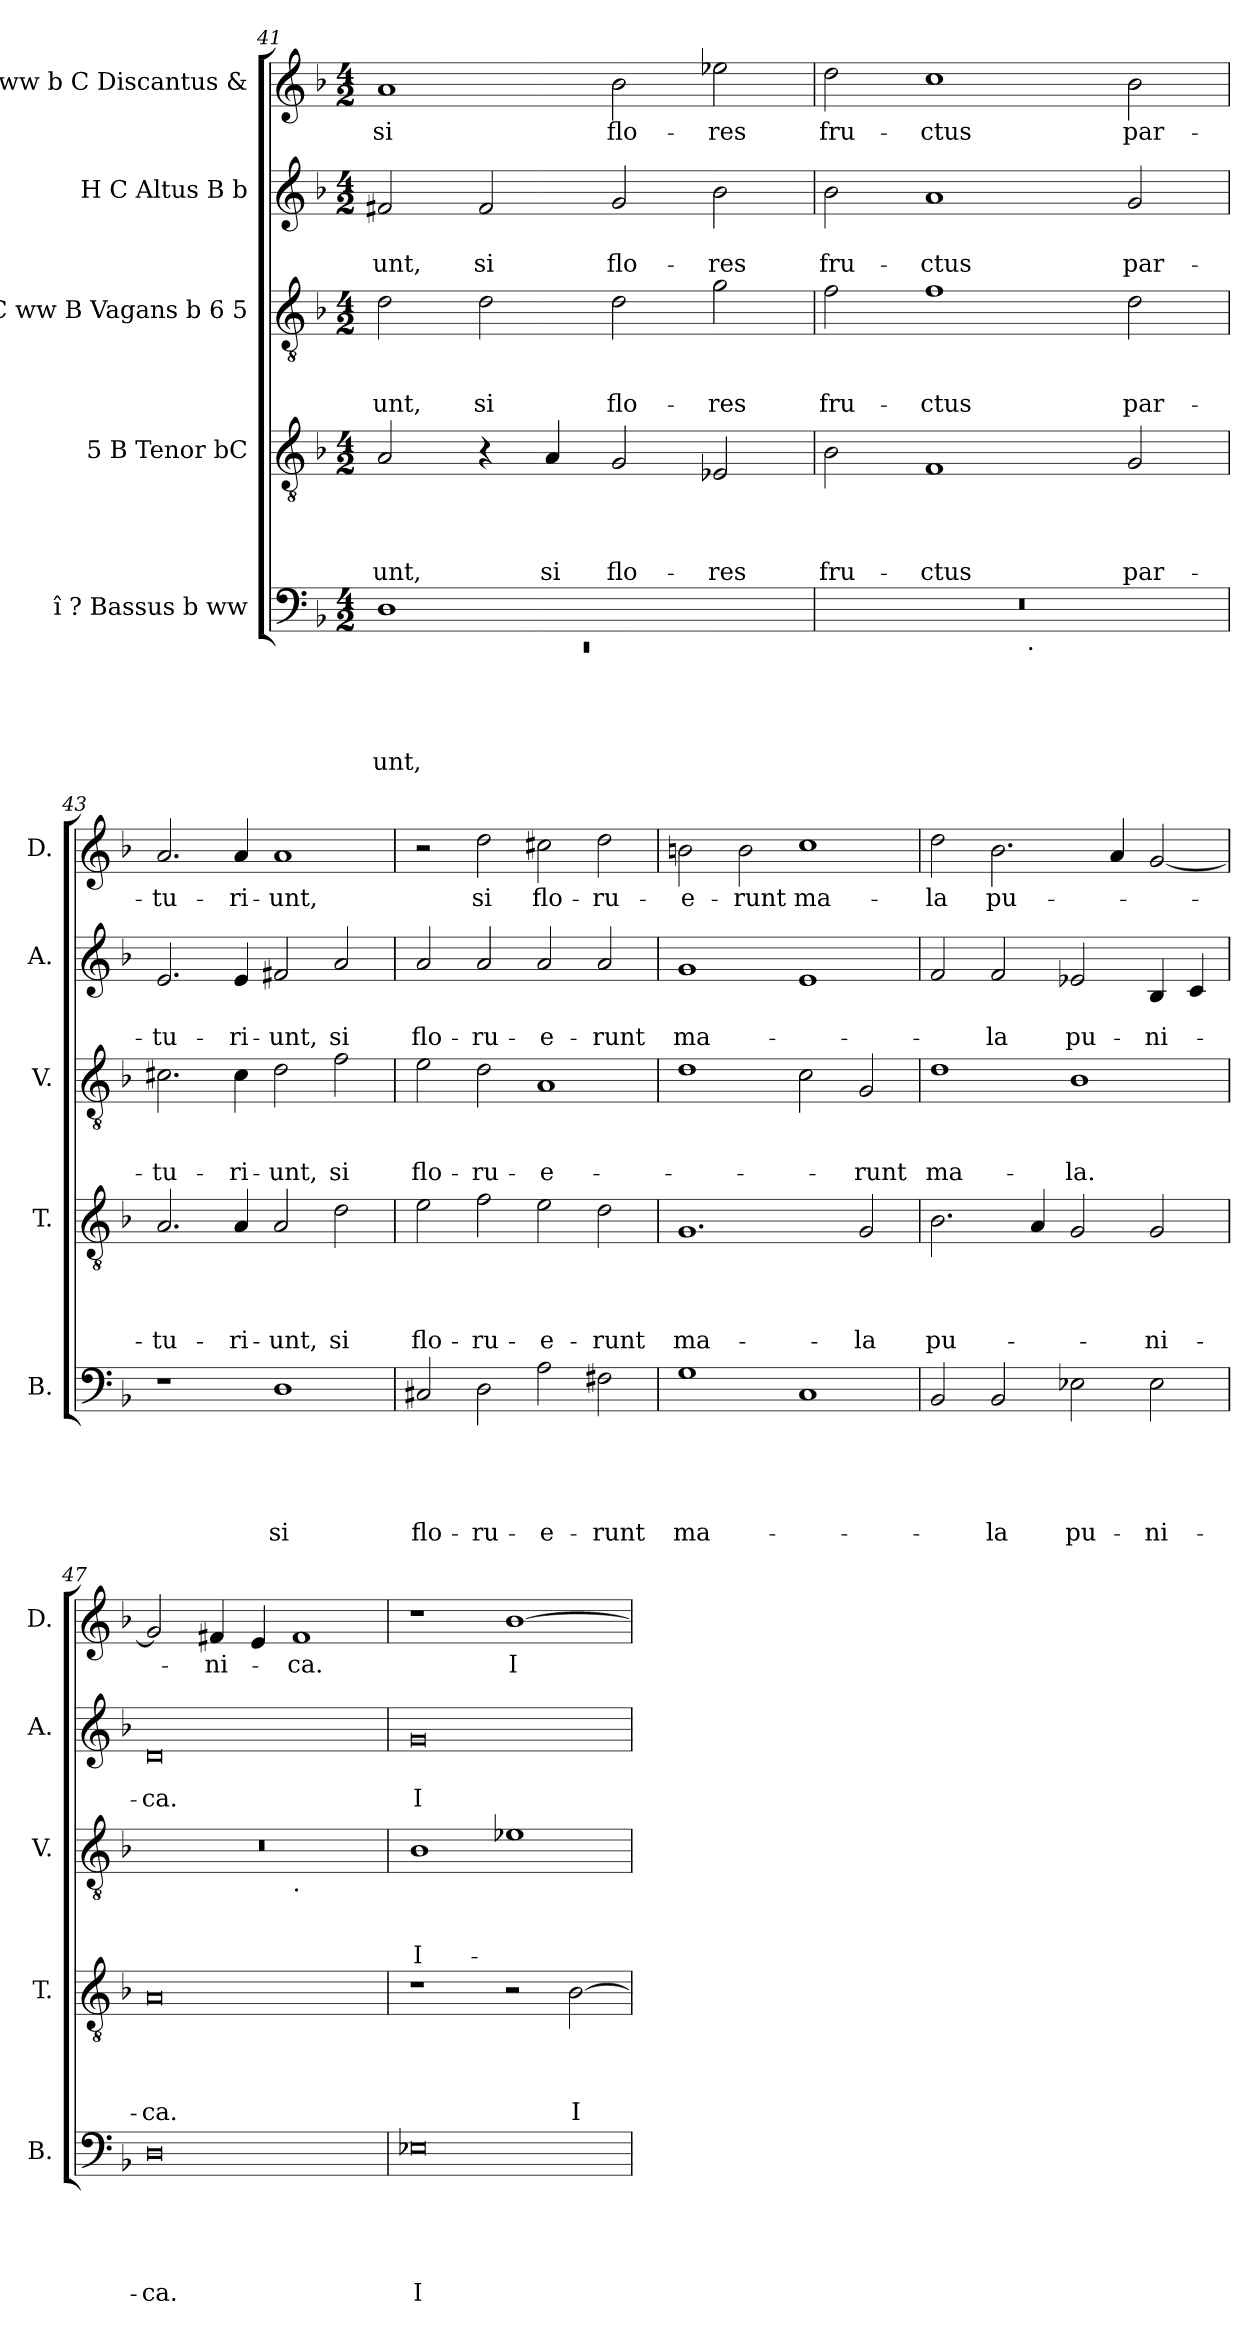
**kern	**text	**text	**text	**text	**text	**kern	**text	**text	**text	**text	**kern	**text	**text	**text	**kern	**text	**text	**kern	**text
*part5	*part5	*part5	*part5	*part5	*part5	*part4	*part4	*part4	*part4	*part4	*part3	*part3	*part3	*part3	*part2	*part2	*part2	*part1	*part1
*staff5	*staff5	*staff5	*staff5	*staff5	*staff5	*staff4	*staff4	*staff4	*staff4	*staff4	*staff3	*staff3	*staff3	*staff3	*staff2	*staff2	*staff2	*staff1	*staff1
*I"î ? Bassus b ww	*	*	*	*	*	*I"5 B Tenor bC	*	*	*	*	*I"C ww B Vagans b 6 5	*	*	*	*I"H C Altus B b	*	*	*I"î ww b C Discantus &	*
*I'B.	*	*	*	*	*	*I'T.	*	*	*	*	*I'V.	*	*	*	*I'A.	*	*	*I'D.	*
*clefF4	*	*	*	*	*	*clefGv2	*	*	*	*	*clefGv2	*	*	*	*clefG2	*	*	*clefG2	*
*k[b-]	*	*	*	*	*	*k[b-]	*	*	*	*	*k[b-]	*	*	*	*k[b-]	*	*	*k[b-]	*
*F:	*	*	*	*	*	*F:	*	*	*	*	*F:	*	*	*	*F:	*	*	*F:	*
*M4/2	*	*	*	*	*	*M4/2	*	*	*	*	*M4/2	*	*	*	*M4/2	*	*	*M4/2	*
=41	=41	=41	=41	=41	=41	=41	=41	=41	=41	=41	=41	=41	=41	=41	=41	=41	=41	=41	=41
*^	*	*	*	*	*	*	*	*	*	*	*	*	*	*	*	*	*	*	*
!	!LO:N:vis=1	!	!	!	!	!LO:LY:b	!	!	!	!	!LO:LY:b	!	!	!	!LO:LY:b	!	!	!LO:LY:b	!	!LO:LY:b
1D	0rEE	.	.	.	.	-unt,	2A/	.	.	.	-unt,	2d\	.	.	-unt,	2f#X/	.	-unt,	1a	si
!	!	!	!	!	!	!	!	!	!	!	!	!	!	!	!LO:LY:b	!	!	!LO:LY:b	!	!
.	.	.	.	.	.	.	4r	.	.	.	.	2d\	.	.	si	2f#/	.	si	.	.
!	!	!	!	!	!	!	!	!	!	!	!LO:LY:b	!	!	!	!	!	!	!	!	!
.	.	.	.	.	.	.	4A/	.	.	.	si	.	.	.	.	.	.	.	.	.
!	!	!	!	!	!	!	!	!	!	!	!LO:LY:b	!	!	!	!LO:LY:b	!	!	!LO:LY:b	!	!LO:LY:b
1ryy	.	.	.	.	.	.	2G/	.	.	.	flo-	2d\	.	.	flo-	2g/	.	flo-	2b-\	flo-
!	!	!	!	!	!	!	!	!	!	!	!LO:LY:b	!	!	!	!LO:LY:b	!	!	!LO:LY:b	!	!LO:LY:b
.	.	.	.	.	.	.	2E-X/	.	.	.	-res	2g\	.	.	-res	2b-\	.	-res	2ee-X\	-res
!!LO:LB:g=z
=42	=42	=42	=42	=42	=42	=42	=42	=42	=42	=42	=42	=42	=42	=42	=42	=42	=42	=42	=42	=42
!	!	!	!	!	!	!	!	!	!	!	!LO:LY:b	!	!	!	!LO:LY:b	!	!	!LO:LY:b	!	!LO:LY:b
0r	1ryy	.	.	.	.	.	2B-\	.	.	.	fru-	2f\	.	.	fru-	2b-\	.	fru-	2dd\	fru-
!	!	!	!	!	!	!	!	!	!	!	!LO:LY:b	!	!	!	!LO:LY:b	!	!	!LO:LY:b	!	!LO:LY:b
.	.	.	.	.	.	.	1F	.	.	.	-ctus	1f	.	.	-ctus	1a	.	-ctus	1cc	-ctus
!	!LO:TX:b:t=.	!	!	!	!	!	!	!	!	!	!	!	!	!	!	!	!	!	!	!
.	1ryy	.	.	.	.	.	.	.	.	.	.	.	.	.	.	.	.	.	.	.
!	!	!	!	!	!	!	!	!	!	!	!LO:LY:b	!	!	!	!LO:LY:b	!	!	!LO:LY:b	!	!LO:LY:b
.	.	.	.	.	.	.	2G/	.	.	.	par-	2d\	.	.	par-	2g/	.	par-	2b-\	par-
=43	=43	=43	=43	=43	=43	=43	=43	=43	=43	=43	=43	=43	=43	=43	=43	=43	=43	=43	=43	=43
!	!	!	!	!	!	!	!	!	!	!	!LO:LY:b	!	!	!	!LO:LY:b	!	!	!LO:LY:b	!	!LO:LY:b
*v	*v	*	*	*	*	*	*	*	*	*	*	*	*	*	*	*	*	*	*	*
1r	.	.	.	.	.	2.A/	.	.	.	-tu-	2.c#X\	.	.	-tu-	2.e/	.	-tu-	2.a/	-tu-
!	!	!	!	!	!	!	!	!	!	!LO:LY:b	!	!	!	!LO:LY:b	!	!	!LO:LY:b	!	!LO:LY:b
.	.	.	.	.	.	4A/	.	.	.	-ri-	4c#\	.	.	-ri-	4e/	.	-ri-	4a/	-ri-
!	!	!	!	!	!LO:LY:b	!	!	!	!	!LO:LY:b	!	!	!	!LO:LY:b	!	!	!LO:LY:b	!	!LO:LY:b
1D	.	.	.	.	si	2A/	.	.	.	-unt,	2d\	.	.	-unt,	2f#X/	.	-unt,	1a	-unt,
!	!	!	!	!	!	!	!	!	!	!LO:LY:b	!	!	!	!LO:LY:b	!	!	!LO:LY:b	!	!
.	.	.	.	.	.	2d\	.	.	.	si	2f\	.	.	si	2a/	.	si	.	.
=44	=44	=44	=44	=44	=44	=44	=44	=44	=44	=44	=44	=44	=44	=44	=44	=44	=44	=44	=44
!	!	!	!	!	!LO:LY:b	!	!	!	!	!LO:LY:b	!	!	!	!LO:LY:b	!	!	!LO:LY:b	!	!
2C#X/	.	.	.	.	flo-	2e\	.	.	.	flo-	2e\	.	.	flo-	2a/	.	flo-	2r	.
!	!	!	!	!	!LO:LY:b	!	!	!	!	!LO:LY:b	!	!	!	!LO:LY:b	!	!	!LO:LY:b	!	!LO:LY:b
2D\	.	.	.	.	-ru-	2f\	.	.	.	-ru-	2d\	.	.	-ru-	2a/	.	-ru-	2dd\	si
!	!	!	!	!	!LO:LY:b	!	!	!	!	!LO:LY:b	!	!	!	!LO:LY:b:rj	!	!	!LO:LY:b	!	!LO:LY:b
2A\	.	.	.	.	-e-	2e\	.	.	.	-e-	1A	.	.	-e-	2a/	.	-e-	2cc#X\	flo-
!	!	!	!	!	!LO:LY:b	!	!	!	!	!LO:LY:b	!	!	!	!	!	!	!LO:LY:b	!	!LO:LY:b
2F#X\	.	.	.	.	-runt	2d\	.	.	.	-runt	.	.	.	.	2a/	.	-runt	2dd\	-ru-
=45	=45	=45	=45	=45	=45	=45	=45	=45	=45	=45	=45	=45	=45	=45	=45	=45	=45	=45	=45
!	!	!	!	!	!LO:LY:b	!	!	!	!	!LO:LY:b	!	!	!	!	!	!	!LO:LY:b	!	!LO:LY:b
1G	.	.	.	.	ma-	1.G	.	.	.	ma-	1d	.	.	.	1g	.	ma-	2bn\	-e-
!	!	!	!	!	!	!	!	!	!	!	!	!	!	!	!	!	!	!	!LO:LY:b
.	.	.	.	.	.	.	.	.	.	.	.	.	.	.	.	.	.	2b\	-runt
!	!	!	!	!	!	!	!	!	!	!	!	!	!	!	!	!	!	!	!LO:LY:b
1C	.	.	.	.	.	.	.	.	.	.	2c\	.	.	.	1e	.	.	1cc	ma-
!	!	!	!	!	!	!	!	!	!	!LO:LY:b	!	!	!	!LO:LY:b	!	!	!	!	!
.	.	.	.	.	.	2G/	.	.	.	-la	2G/	.	.	-runt	.	.	.	.	.
=46	=46	=46	=46	=46	=46	=46	=46	=46	=46	=46	=46	=46	=46	=46	=46	=46	=46	=46	=46
!	!	!	!	!	!	!	!	!	!	!LO:LY:b	!	!	!	!LO:LY:b	!	!	!	!	!LO:LY:b
2BB-/	.	.	.	.	.	2.B-\	.	.	.	pu-	1d	.	.	ma-	2f/	.	.	2dd\	-la
!	!	!	!	!	!LO:LY:b	!	!	!	!	!	!	!	!	!	!	!	!LO:LY:b	!	!LO:LY:b
2BB-/	.	.	.	.	-la	.	.	.	.	.	.	.	.	.	2f/	.	-la	2.b-\	pu-
.	.	.	.	.	.	4A/	.	.	.	.	.	.	.	.	.	.	.	.	.
!	!	!	!	!	!LO:LY:b	!	!	!	!	!	!	!	!	!LO:LY:b	!	!	!LO:LY:b	!	!
2E-X\	.	.	.	.	pu-	2G/	.	.	.	.	1B-	.	.	-la.	2e-X/	.	pu-	.	.
.	.	.	.	.	.	.	.	.	.	.	.	.	.	.	.	.	.	4a/	.
!	!	!	!	!	!LO:LY:b	!	!	!	!	!LO:LY:b	!	!	!	!	!	!	!LO:LY:b	!	!
2E-\	.	.	.	.	-ni-	2G/	.	.	.	-ni-	.	.	.	.	4B-/	.	-ni-	[>2g/	.
.	.	.	.	.	.	.	.	.	.	.	.	.	.	.	4c/	.	.	.	.
!!LO:PB:g=z
=47	=47	=47	=47	=47	=47	=47	=47	=47	=47	=47	=47	=47	=47	=47	=47	=47	=47	=47	=47
!	!	!	!	!	!LO:LY:b	!	!	!	!	!LO:LY:b	!	!	!	!	!	!	!LO:LY:b	!	!
*	*	*	*	*	*	*	*	*	*	*	*^	*	*	*	*	*	*	*	*
0D	.	.	.	.	-ca.	0A	.	.	.	-ca.	0r	1ryy	.	.	.	0d	.	-ca.	2g/]	.
!	!	!	!	!	!	!	!	!	!	!	!	!	!	!	!	!	!	!	!	!LO:LY:b
.	.	.	.	.	.	.	.	.	.	.	.	.	.	.	.	.	.	.	4f#X/	-ni-
.	.	.	.	.	.	.	.	.	.	.	.	.	.	.	.	.	.	.	4e/	.
!	!	!	!	!	!	!	!	!	!	!	!	!LO:TX:b:t=.	!	!	!	!	!	!	!	!
!	!	!	!	!	!	!	!	!	!	!	!	!	!	!	!	!	!	!	!	!LO:LY:b
.	.	.	.	.	.	.	.	.	.	.	.	1ryy	.	.	.	.	.	.	1f#	-ca.
=48	=48	=48	=48	=48	=48	=48	=48	=48	=48	=48	=48	=48	=48	=48	=48	=48	=48	=48	=48	=48
!	!	!	!	!	!LO:LY:b:rj	!	!	!	!	!	!	!	!	!	!LO:LY:b:rj	!	!	!LO:LY:b:rj	!	!
*	*	*	*	*	*	*	*	*	*	*	*v	*v	*	*	*	*	*	*	*	*
0E-X	.	.	.	.	I	1r	.	.	.	.	1B-	.	.	I-	0g	.	I-	1r	.
!	!	!	!	!	!	!	!	!	!	!	!	!	!	!	!	!	!	!	!LO:LY:b:rj
.	.	.	.	.	.	2r	.	.	.	.	1e-X	.	.	.	.	.	.	[>1b-	I-
!	!	!	!	!	!	!	!	!	!	!LO:LY:b:rj	!	!	!	!	!	!	!	!	!
.	.	.	.	.	.	[>2B-\	.	.	.	I-	.	.	.	.	.	.	.	.	.
=	=	=	=	=	=	=	=	=	=	=	=	=	=	=	=	=	=	=	=
*-	*-	*-	*-	*-	*-	*-	*-	*-	*-	*-	*-	*-	*-	*-	*-	*-	*-	*-	*-
